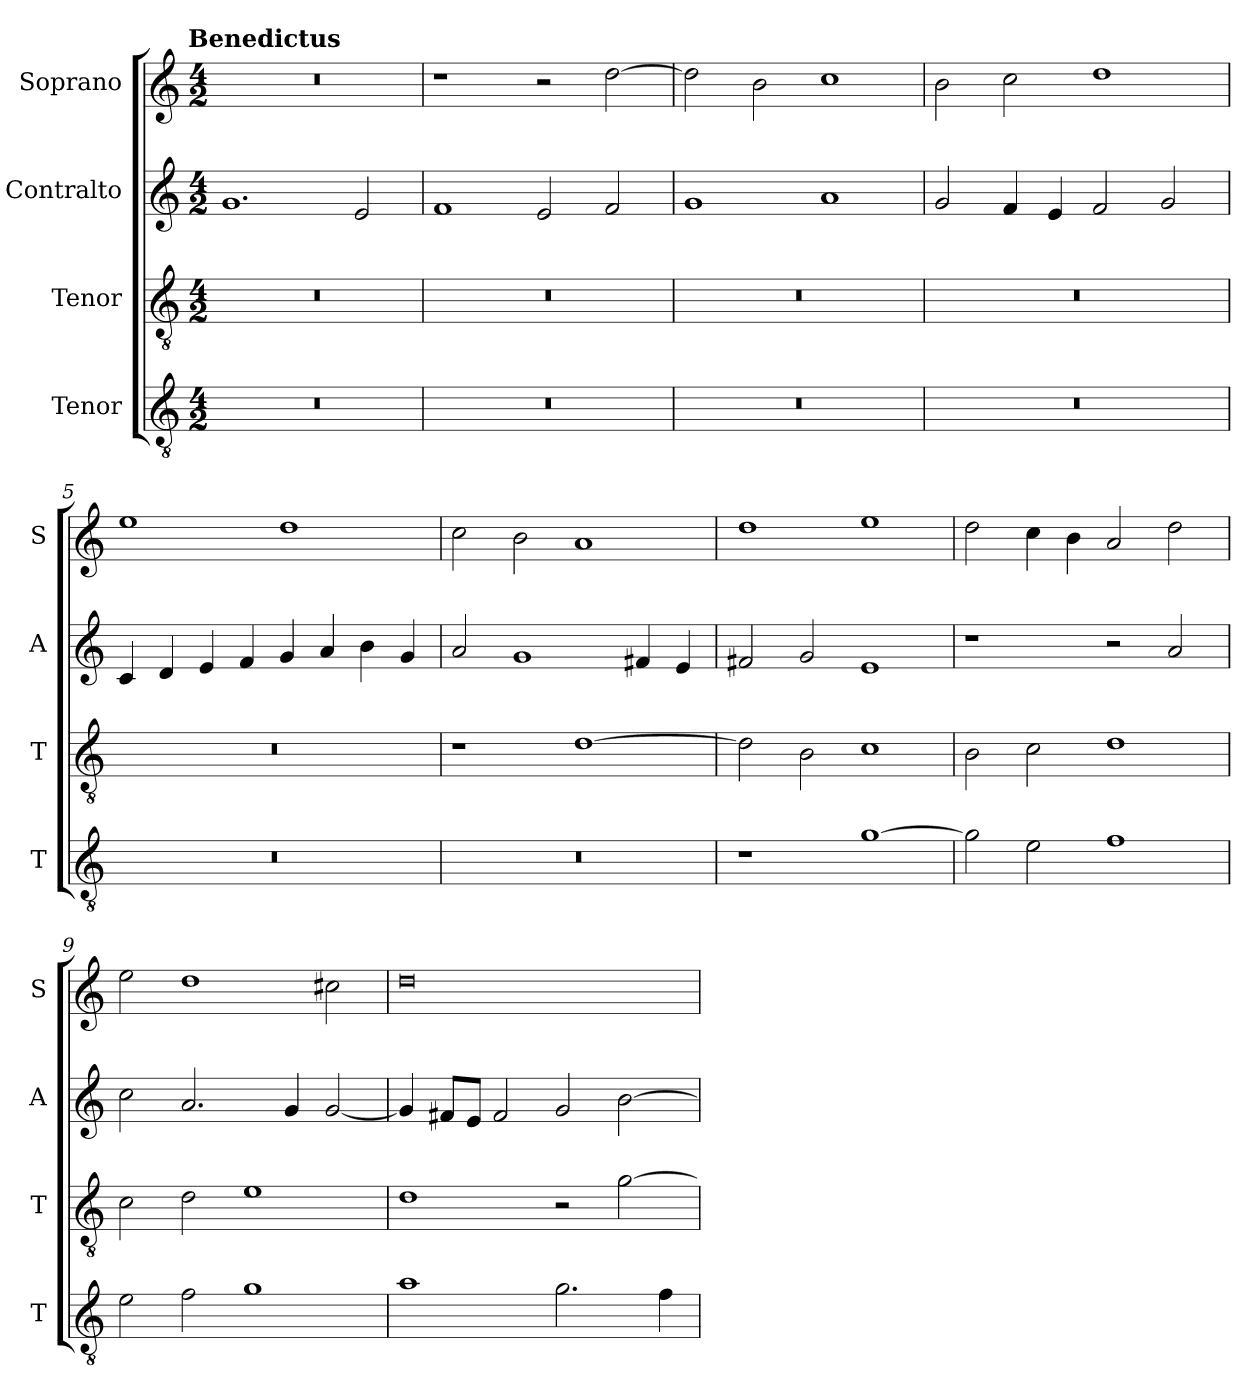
**kern	**kern	**kern	**kern
*part4	*part3	*part2	*part1
*staff4	*staff3	*staff2	*staff1
*I"Tenor	*I"Tenor	*I"Contralto	*I"Soprano
*I'T	*I'T	*I'A	*I'S
*clefGv2	*clefGv2	*clefG2	*clefG2
*k[]	*k[]	*k[]	*k[]
*G:mix	*G:mix	*G:mix	*G:mix
!!LO:TX:omd:t=Benedictus
*M4/2	*M4/2	*M4/2	*M4/2
=1	=1	=1	=1
0r	0r	1.g	0r
.	.	2e	.
=2	=2	=2	=2
0r	0r	1f	1r
.	.	2e	2r
.	.	2f	[2dd
=3	=3	=3	=3
0r	0r	1g	2dd]
.	.	.	2b
.	.	1a	1cc
=4	=4	=4	=4
0r	0r	2g	2b
.	.	4f	2cc
.	.	4e	.
.	.	2f	1dd
.	.	2g	.
=5	=5	=5	=5
0r	0r	4c	1ee
.	.	4d	.
.	.	4e	.
.	.	4f	.
.	.	4g	1dd
.	.	4a	.
.	.	4b	.
.	.	4g	.
=6	=6	=6	=6
0r	1r	2a	2cc
.	.	1g	2b
.	[1d	.	1a
.	.	4f#X	.
.	.	4e	.
=7	=7	=7	=7
1r	2d]	2f#X	1dd
.	2B	2g	.
[1g	1c	1e	1ee
=8	=8	=8	=8
2g]	2B	1r	2dd
2e	2c	.	4cc
.	.	.	4b
1f	1d	2r	2a
.	.	2a	2dd
=9	=9	=9	=9
2e	2c	2cc	2ee
2f	2d	2.a	1dd
1g	1e	.	.
.	.	4g	.
.	.	[2g	2cc#X
=10	=10	=10	=10
1a	1d	4g]	0dd
.	.	8f#X/L	.
.	.	8e/J	.
.	.	2f#	.
2.g	2r	2g	.
.	[2g	[2b	.
4f	.	.	.
=	=	=	=
*-	*-	*-	*-
